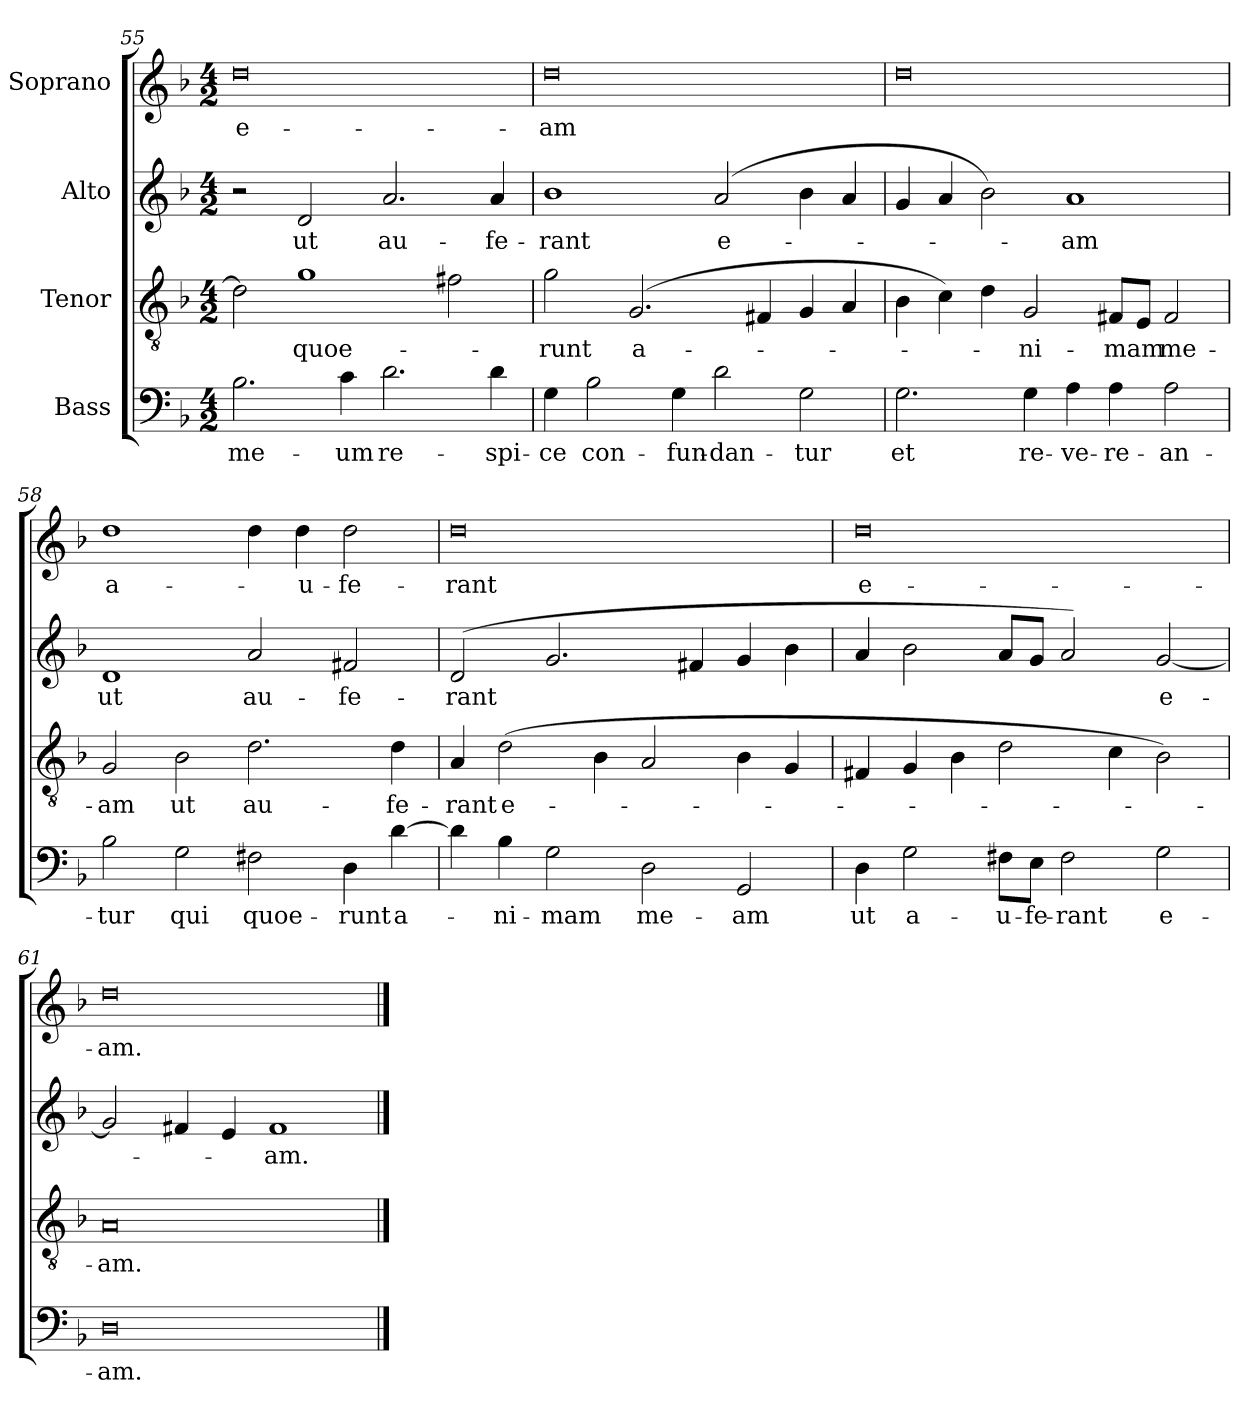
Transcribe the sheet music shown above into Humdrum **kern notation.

**kern	**text	**kern	**text	**kern	**text	**kern	**text
*part4	*part4	*part3	*part3	*part2	*part2	*part1	*part1
*staff4	*staff4	*staff3	*staff3	*staff2	*staff2	*staff1	*staff1
*I"Bass	*	*I"Tenor	*	*I"Alto	*	*I"Soprano	*
*clefF4	*	*clefGv2	*	*clefG2	*	*clefG2	*
*k[b-]	*	*k[b-]	*	*k[b-]	*	*k[b-]	*
*F:	*	*F:	*	*F:	*	*F:	*
*M4/2	*	*M4/2	*	*M4/2	*	*M4/2	*
=55	=55	=55	=55	=55	=55	=55	=55
2.B-\	me-	2d\]	.	2r	.	0dd	e-
.	.	1g	quoe-	2d/	ut	.	.
4c\	-um	.	.	.	.	.	.
2.d\	re-	.	.	2.a/	au-	.	.
.	.	2f#X\	.	.	.	.	.
4d\	-spi-	.	.	4a/	-fe-	.	.
=56	=56	=56	=56	=56	=56	=56	=56
4G\	-ce	2g\	-runt	1b-	-rant	0dd	-am
2B-\	con-	.	.	.	.	.	.
.	.	(2.G/	a-	.	.	.	.
4G\	-fun-	.	.	.	.	.	.
2d\	-dan-	.	.	(2a/	e-	.	.
.	.	4F#X/	.	.	.	.	.
2G\	-tur	4G/	.	4b-\	.	.	.
.	.	4A/	.	4a/	.	.	.
=57	=57	=57	=57	=57	=57	=57	=57
2.G\	et	4B-\	.	4g/	.	0dd	.
.	.	4c\)	.	4a/	.	.	.
.	.	4d\	.	2b-\)	.	.	.
4G\	re-	2G/	-ni-	.	.	.	.
4A\	-ve-	.	.	1a	-am	.	.
4A\	-re-	8F#X/L	-mam	.	.	.	.
.	.	8E/J	.	.	.	.	.
2A\	-an-	2F#/	me-	.	.	.	.
!!LO:LB:g=z
=58	=58	=58	=58	=58	=58	=58	=58
2B-\	-tur	2G/	-am	1d	ut	1dd	a-
2G\	qui	2B-\	ut	.	.	.	.
2F#X\	quoe-	2.d\	au-	2a/	au-	4dd\	.
.	.	.	.	.	.	4dd\	-u-
4D\	-runt	.	.	2f#X/	-fe-	2dd\	-fe-
[4d\	a-	4d\	-fe-	.	.	.	.
=59	=59	=59	=59	=59	=59	=59	=59
4d\]	.	4A/	-rant	(2d/	-rant	0dd	-rant
4B-\	-ni-	(2d\	e-	.	.	.	.
2G\	-mam	.	.	2.g/	.	.	.
.	.	4B-\	.	.	.	.	.
2D\	me-	2A/	.	.	.	.	.
.	.	.	.	4f#X/	.	.	.
2GG/	-am	4B-\	.	4g/	.	.	.
.	.	4G/	.	4b-\	.	.	.
=60	=60	=60	=60	=60	=60	=60	=60
4D\	ut	4F#X/	.	4a/	.	0dd	e-
2G\	a-	4G/	.	2b-\	.	.	.
.	.	4B-\	.	.	.	.	.
8F#X\L	-u-	2d\	.	8a/L	.	.	.
8E\J	-fe-	.	.	8g/J	.	.	.
2F#\	-rant	.	.	2a/)	.	.	.
.	.	4c\	.	.	.	.	.
2G\	e-	2B-\)	.	[2g/	e-	.	.
=61	=61	=61	=61	=61	=61	=61	=61
0D	-am.	0A	-am.	2g/]	.	0dd	-am.
.	.	.	.	4f#X/	.	.	.
.	.	.	.	4e/	.	.	.
.	.	.	.	1f#	-am.	.	.
==	==	==	==	==	==	==	==
*-	*-	*-	*-	*-	*-	*-	*-
